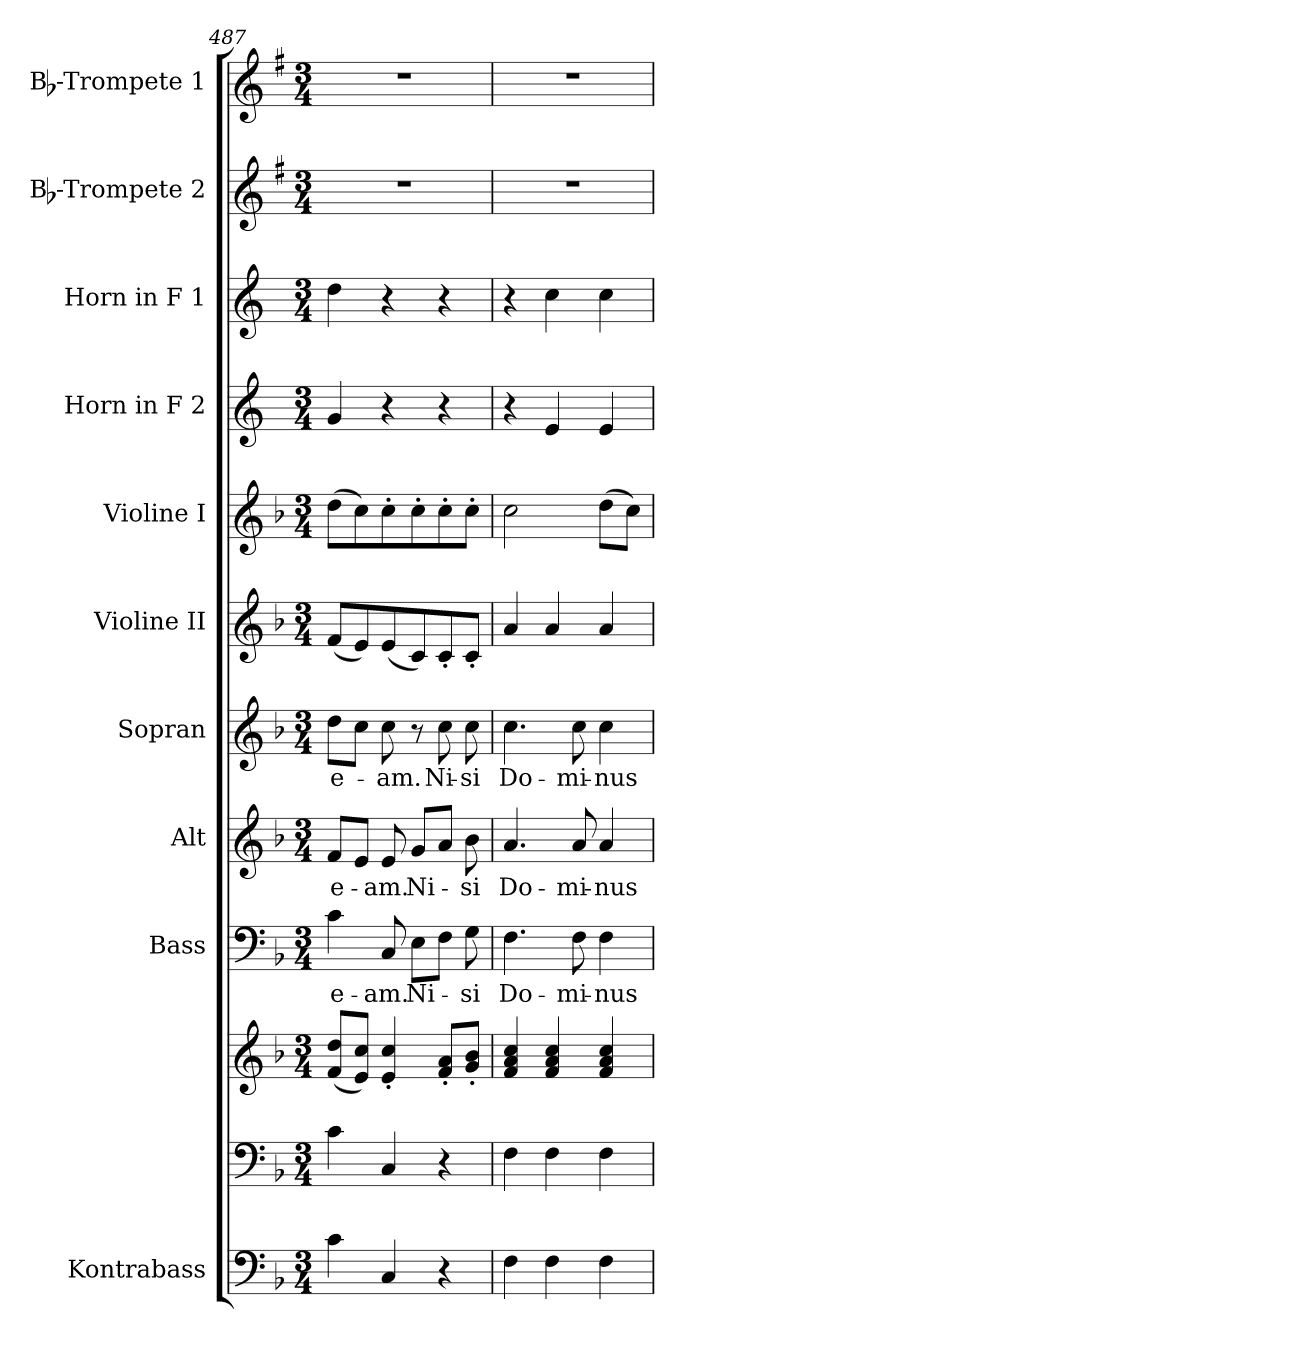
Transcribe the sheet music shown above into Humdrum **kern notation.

**kern	**kern	**kern	**kern	**text	**kern	**text	**kern	**text	**kern	**kern	**kern	**kern	**kern	**kern
*part11	*part10	*part10	*part9	*part9	*part8	*part8	*part7	*part7	*part6	*part5	*part4	*part3	*part2	*part1
*staff12	*staff11	*staff10	*staff9	*staff9	*staff8	*staff8	*staff7	*staff7	*staff6	*staff5	*staff4	*staff3	*staff2	*staff1
*I"Kontrabass	*	*	*I"Bass	*	*I"Alt	*	*I"Sopran	*	*I"Violine II	*I"Violine I	*I"Horn in F 2	*I"Horn in F 1	*I"Bb-Trompete 2	*I"Bb-Trompete 1
*I'Kb.	*	*	*I'B.	*	*I'A.	*	*I'S.	*	*I'Vl. II	*I'Vl. I	*	*	*I'Bb Trp. 2	*I'Bb Trp. 1
!!LO:PB:g=z
*clefF4	*clefF4	*clefG2	*clefF4	*	*clefG2	*	*clefG2	*	*clefG2	*clefG2	*clefG2	*clefG2	*clefG2	*clefG2
*ITrd7c12	*	*	*	*	*	*	*	*	*	*	*ITrd4c7	*ITrd4c7	*ITrd1c2	*ITrd1c2
*k[b-]	*k[b-]	*k[b-]	*k[b-]	*	*k[b-]	*	*k[b-]	*	*k[b-]	*k[b-]	*k[b-]	*k[b-]	*k[b-]	*k[b-]
*F:	*F:	*F:	*F:	*	*F:	*	*F:	*	*F:	*F:	*F:	*F:	*F:	*F:
*M3/4	*M3/4	*M3/4	*M3/4	*	*M3/4	*	*M3/4	*	*M3/4	*M3/4	*M3/4	*M3/4	*M3/4	*M3/4
=487	=487	=487	=487	=487	=487	=487	=487	=487	=487	=487	=487	=487	=487	=487
!	!	!	!	!LO:LY:b	!	!LO:LY:b	!	!LO:LY:b	!	!	!	!	!	!
4C\	4c\	(<8f/ 8dd/L	4c\	e-	8f/L	e-	8dd\L	e-	(<8f/L	(>8dd\L	4c/	4g\	2.r	2.r
.	.	8e/ 8cc/J)	.	.	8e/J	.	8cc\J	.	8e/)	8cc\)	.	.	.	.
!	!	!	!	!LO:LY:b	!	!LO:LY:b	!	!LO:LY:b	!	!	!	!	!	!
4CC/	4C/	4e/'< 4cc/'<	8C/	-am.	8e/	-am.	8cc\	-am.	(<8e/	8cc'>\	4r	4r	.	.
!	!	!	!	!LO:LY:b	!	!LO:LY:b	!	!	!	!	!	!	!	!
.	.	.	8E\L	Ni-	8g/L	Ni-	8r	.	8c/)	8cc'>\	.	.	.	.
!	!	!	!	!	!	!	!	!LO:LY:b	!	!	!	!	!	!
4r	4r	8f/'< 8a/'<L	8F\J	.	8a/J	.	8cc\	Ni-	8c'</	8cc'>\	4r	4r	.	.
!	!	!	!	!LO:LY:b	!	!LO:LY:b	!	!LO:LY:b	!	!	!	!	!	!
.	.	8g/'< 8b-/'<J	8G\	-si	8b-\	-si	8cc\	-si	8c'</J	8cc'>\J	.	.	.	.
=488	=488	=488	=488	=488	=488	=488	=488	=488	=488	=488	=488	=488	=488	=488
!	!	!	!	!LO:LY:b	!	!LO:LY:b	!	!LO:LY:b	!	!	!	!	!	!
4FF\	4F\	4f/ 4a/ 4cc/	4.F\	Do-	4.a/	Do-	4.cc\	Do-	4a/	2cc\	4r	4r	2.r	2.r
4FF\	4F\	4f/ 4a/ 4cc/	.	.	.	.	.	.	4a/	.	4A/	4f\	.	.
!	!	!	!	!LO:LY:b	!	!LO:LY:b	!	!LO:LY:b	!	!	!	!	!	!
.	.	.	8F\	-mi-	8a/	-mi-	8cc\	-mi-	.	.	.	.	.	.
!	!	!	!	!LO:LY:b	!	!LO:LY:b	!	!LO:LY:b	!	!	!	!	!	!
4FF\	4F\	4f/ 4a/ 4cc/	4F\	-nus	4a/	-nus	4cc\	-nus	4a/	(>8dd\L	4A/	4f\	.	.
.	.	.	.	.	.	.	.	.	.	8cc\J)	.	.	.	.
=	=	=	=	=	=	=	=	=	=	=	=	=	=	=
*-	*-	*-	*-	*-	*-	*-	*-	*-	*-	*-	*-	*-	*-	*-
